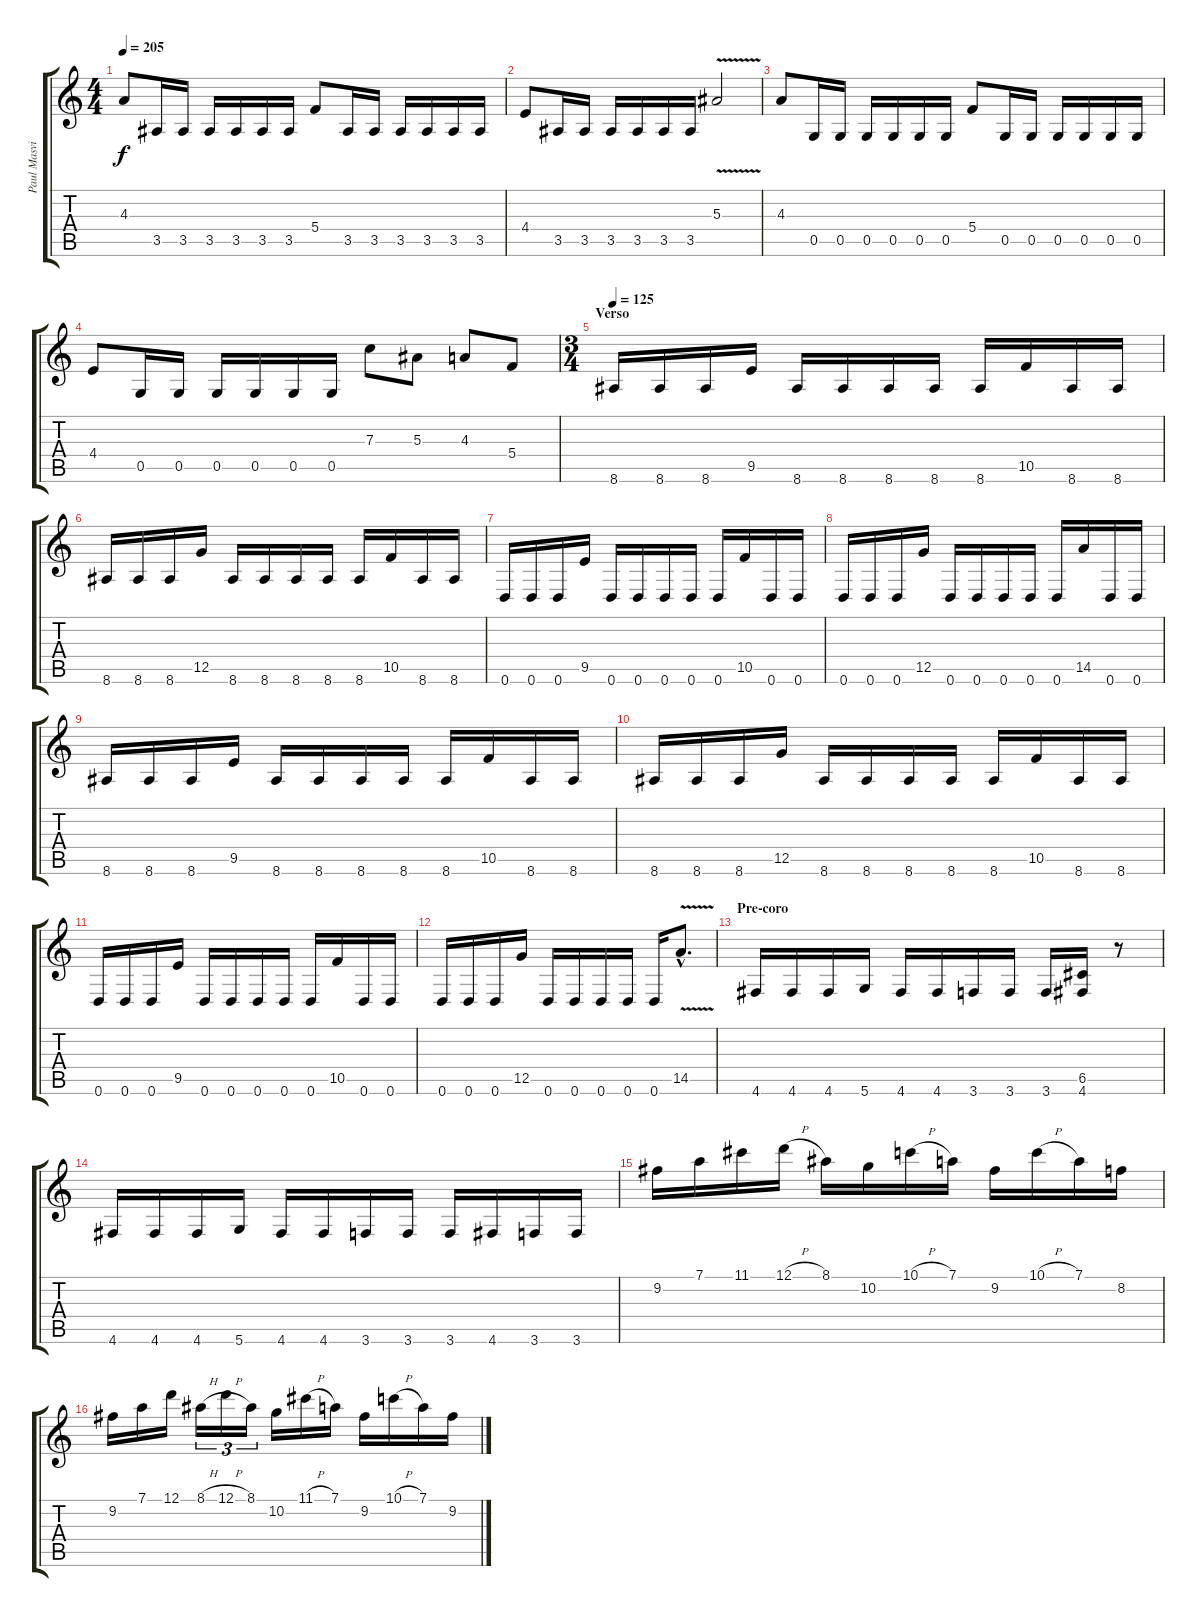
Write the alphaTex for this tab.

\track ("Paul Masvidal" "Paul Masvi") {instrument distortionguitar}
\staff {score tabs}
\tuning (D4 A3 F3 C3 G2 D2) {hide}
\ts (4 4)
\tempo 205
\clef g2
\ks c
4.3.8{dy f} 3.5.16 3.5.16 3.5.16 3.5.16 3.5.16 3.5.16 5.4.8 3.5.16 3.5.16 3.5.16 3.5.16 3.5.16 3.5.16 |
4.4.8 3.5.16 3.5.16 3.5.16 3.5.16 3.5.16 3.5.16 5.3{v}.2 |
4.3.8 0.5.16 0.5.16 0.5.16 0.5.16 0.5.16 0.5.16 5.4.8 0.5.16 0.5.16 0.5.16 0.5.16 0.5.16 0.5.16 |
4.4.8 0.5.16 0.5.16 0.5.16 0.5.16 0.5.16 0.5.16 7.3.8 5.3.8 4.3.8 5.4.8 |
\ts (3 4)
\section ("" "Verso")
\tempo 125
8.6.16 8.6.16 8.6.16 9.5.16 8.6.16 8.6.16 8.6.16 8.6.16 8.6.16 10.5.16 8.6.16 8.6.16 |
8.6.16 8.6.16 8.6.16 12.5.16 8.6.16 8.6.16 8.6.16 8.6.16 8.6.16 10.5.16 8.6.16 8.6.16 |
0.6.16 0.6.16 0.6.16 9.5.16 0.6.16 0.6.16 0.6.16 0.6.16 0.6.16 10.5.16 0.6.16 0.6.16 |
0.6.16 0.6.16 0.6.16 12.5.16 0.6.16 0.6.16 0.6.16 0.6.16 0.6.16 14.5.16 0.6.16 0.6.16 |
8.6.16 8.6.16 8.6.16 9.5.16 8.6.16 8.6.16 8.6.16 8.6.16 8.6.16 10.5.16 8.6.16 8.6.16 |
8.6.16 8.6.16 8.6.16 12.5.16 8.6.16 8.6.16 8.6.16 8.6.16 8.6.16 10.5.16 8.6.16 8.6.16 |
0.6.16 0.6.16 0.6.16 9.5.16 0.6.16 0.6.16 0.6.16 0.6.16 0.6.16 10.5.16 0.6.16 0.6.16 |
0.6.16 0.6.16 0.6.16 12.5.16 0.6.16 0.6.16 0.6.16 0.6.16 0.6.16 14.5{v hac}.8{d} |
\section ("" "Pre-coro")
4.6.16 4.6.16 4.6.16 5.6.16 4.6.16 4.6.16 3.6.16 3.6.16 3.6.16 (6.5 4.6).16 r.8 |
4.6.16 4.6.16 4.6.16 5.6.16 4.6.16 4.6.16 3.6.16 3.6.16 3.6.16 4.6.16 3.6.16 3.6.16 |
9.2.16 7.1.16 11.1.16 12.1{h}.16 8.1.16 10.2.16 10.1{h}.16 7.1.16 9.2.16 10.1{h}.16 7.1.16 8.2.16 |
9.2.16 7.1.16 12.1.16 8.1{h}.16{tu (3 2)} 12.1{h}.16{tu (3 2)} 8.1.16{tu (3 2)} 10.2.16 11.1{h}.16 7.1.16 9.2.16 10.1{h}.16 7.1.16 9.2.16
